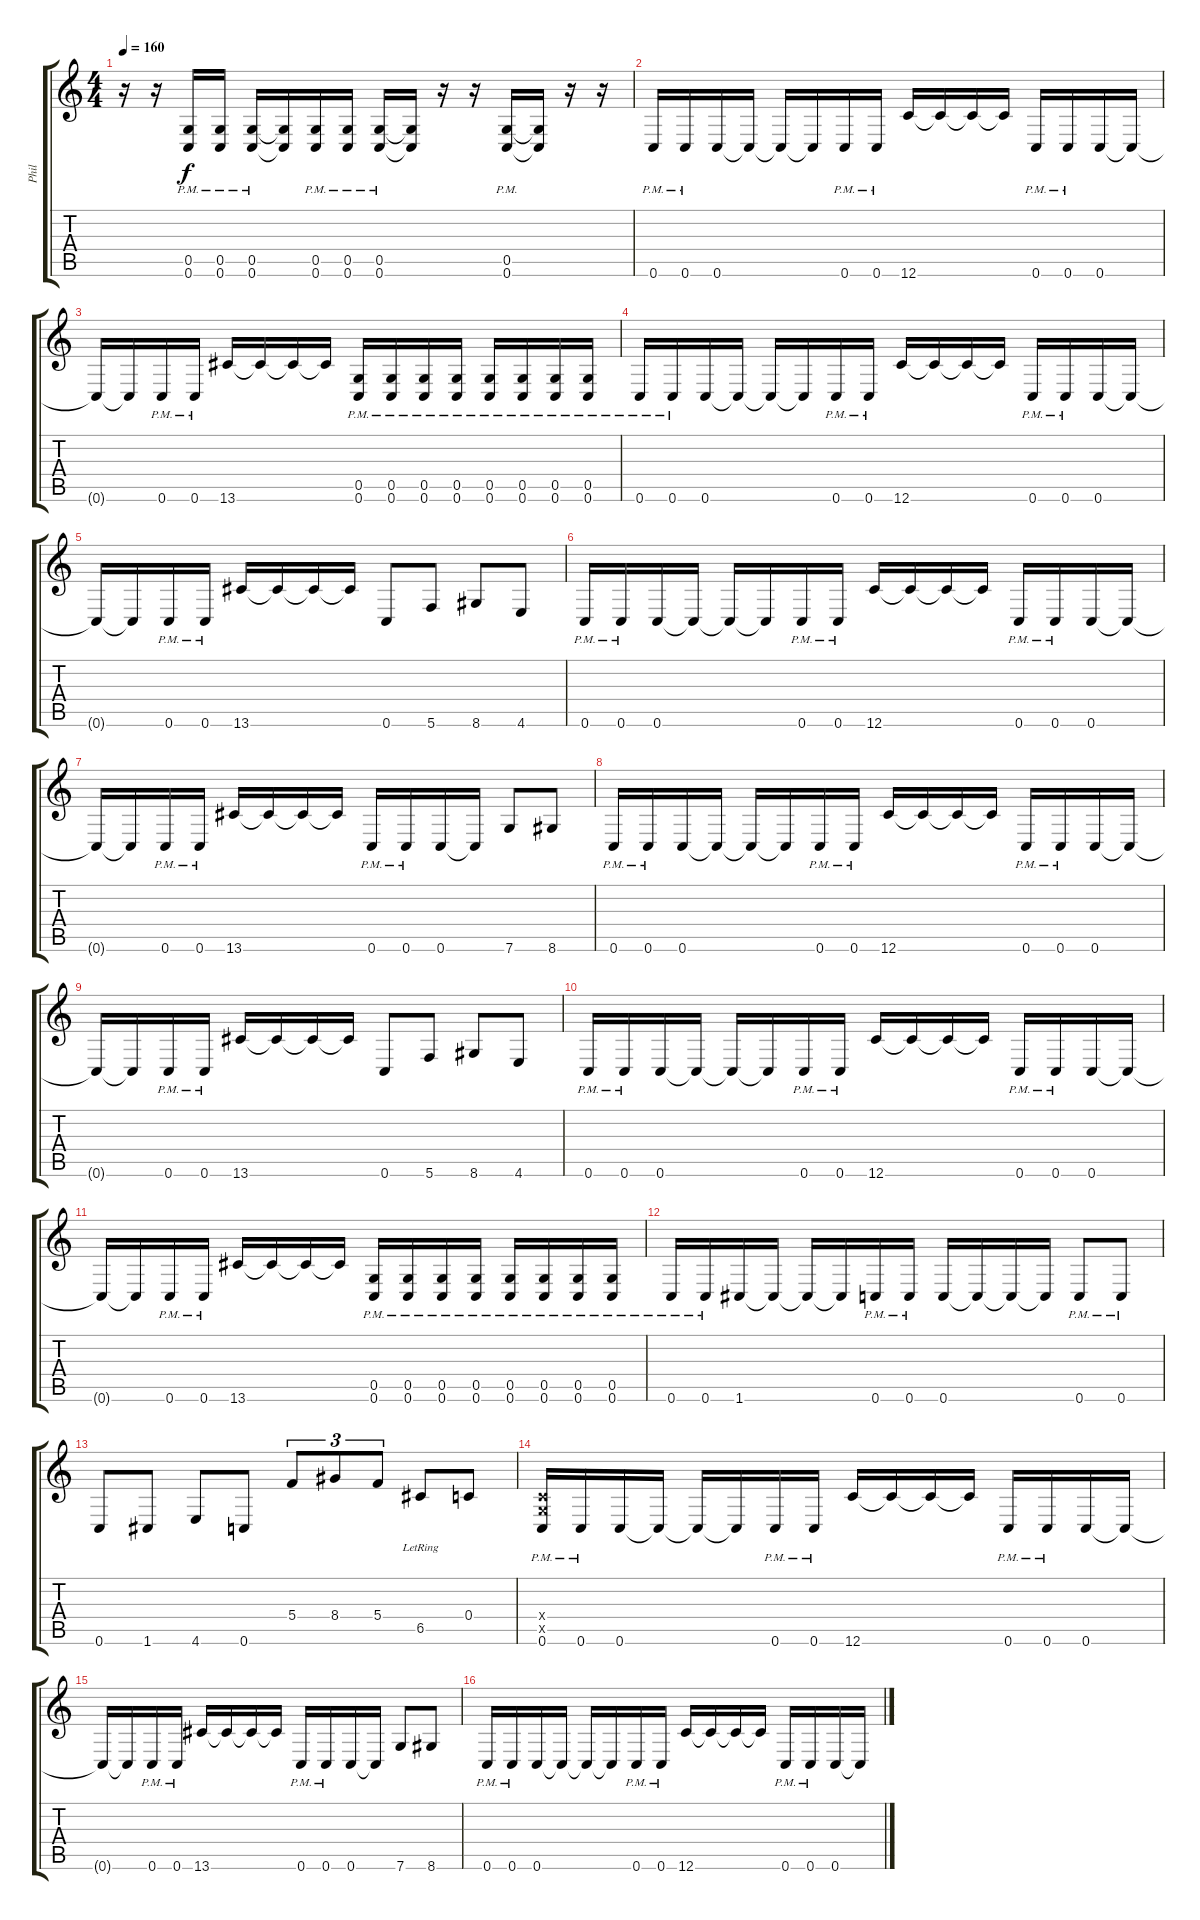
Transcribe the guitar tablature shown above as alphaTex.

\track ("Phil" "Phil") {instrument distortionguitar}
\staff {score tabs}
\tuning (D4 A3 F3 C3 G2 C2) {hide}
\ts (4 4)
\tempo 160
\clef g2
\ks c
r.16{dy f} r.16 (0.5{pm} 0.6{pm}).16 (0.5{pm} 0.6{pm}).16 (0.5{pm} 0.6{pm}).16 (0.5{t} 0.6{t}).16 (0.5{pm} 0.6{pm}).16 (0.5{pm} 0.6{pm}).16 (0.5{pm} 0.6{pm}).16 (0.5{t} 0.6{t}).16 r.16 r.16 (0.5{pm} 0.6{pm}).16 (0.5{t} 0.6{t}).16 r.16 r.16 |
0.6{pm}.16 0.6{pm}.16 0.6.16 0.6{t}.16 0.6{t}.16 0.6{t}.16 0.6{pm}.16 0.6{pm}.16 12.6.16 12.6{t}.16 12.6{t}.16 12.6{t}.16 0.6{pm}.16 0.6{pm}.16 0.6.16 0.6{t}.16 |
0.6{t}.16 0.6{t}.16 0.6{pm}.16 0.6{pm}.16 13.6.16 13.6{t}.16 13.6{t}.16 13.6{t}.16 (0.5{pm} 0.6{pm}).16 (0.5{pm} 0.6{pm}).16 (0.5{pm} 0.6{pm}).16 (0.5{pm} 0.6{pm}).16 (0.5{pm} 0.6{pm}).16 (0.5{pm} 0.6{pm}).16 (0.5{pm} 0.6{pm}).16 (0.5{pm} 0.6{pm}).16 |
0.6{pm}.16 0.6{pm}.16 0.6.16 0.6{t}.16 0.6{t}.16 0.6{t}.16 0.6{pm}.16 0.6{pm}.16 12.6.16 12.6{t}.16 12.6{t}.16 12.6{t}.16 0.6{pm}.16 0.6{pm}.16 0.6.16 0.6{t}.16 |
0.6{t}.16 0.6{t}.16 0.6{pm}.16 0.6{pm}.16 13.6.16 13.6{t}.16 13.6{t}.16 13.6{t}.16 0.6.8 5.6.8 8.6.8 4.6.8 |
0.6{pm}.16 0.6{pm}.16 0.6.16 0.6{t}.16 0.6{t}.16 0.6{t}.16 0.6{pm}.16 0.6{pm}.16 12.6.16 12.6{t}.16 12.6{t}.16 12.6{t}.16 0.6{pm}.16 0.6{pm}.16 0.6.16 0.6{t}.16 |
0.6{t}.16 0.6{t}.16 0.6{pm}.16 0.6{pm}.16 13.6.16 13.6{t}.16 13.6{t}.16 13.6{t}.16 0.6{pm}.16 0.6{pm}.16 0.6.16 0.6{t}.16 7.6.8 8.6.8 |
0.6{pm}.16 0.6{pm}.16 0.6.16 0.6{t}.16 0.6{t}.16 0.6{t}.16 0.6{pm}.16 0.6{pm}.16 12.6.16 12.6{t}.16 12.6{t}.16 12.6{t}.16 0.6{pm}.16 0.6{pm}.16 0.6.16 0.6{t}.16 |
0.6{t}.16 0.6{t}.16 0.6{pm}.16 0.6{pm}.16 13.6.16 13.6{t}.16 13.6{t}.16 13.6{t}.16 0.6.8 5.6.8 8.6.8 4.6.8 |
0.6{pm}.16 0.6{pm}.16 0.6.16 0.6{t}.16 0.6{t}.16 0.6{t}.16 0.6{pm}.16 0.6{pm}.16 12.6.16 12.6{t}.16 12.6{t}.16 12.6{t}.16 0.6{pm}.16 0.6{pm}.16 0.6.16 0.6{t}.16 |
0.6{t}.16 0.6{t}.16 0.6{pm}.16 0.6{pm}.16 13.6.16 13.6{t}.16 13.6{t}.16 13.6{t}.16 (0.5{pm} 0.6{pm}).16 (0.5{pm} 0.6{pm}).16 (0.5{pm} 0.6{pm}).16 (0.5{pm} 0.6{pm}).16 (0.5{pm} 0.6{pm}).16 (0.5{pm} 0.6{pm}).16 (0.5{pm} 0.6{pm}).16 (0.5{pm} 0.6{pm}).16 |
0.6{pm}.16 0.6{pm}.16 1.6.16 1.6{t}.16 1.6{t}.16 1.6{t}.16 0.6{pm}.16 0.6{pm}.16 0.6.16 0.6{t}.16 0.6{t}.16 0.6{t}.16 0.6{pm}.8 0.6{pm}.8 |
0.6.8 1.6.8 4.6.8 0.6.8 5.4.8{tu (3 2)} 8.4.8{tu (3 2)} 5.4.8{tu (3 2)} 6.5{lr}.8 0.4.8 |
(0.4{x} 0.5{x} 0.6{pm}).16 0.6{pm}.16 0.6.16 0.6{t}.16 0.6{t}.16 0.6{t}.16 0.6{pm}.16 0.6{pm}.16 12.6.16 12.6{t}.16 12.6{t}.16 12.6{t}.16 0.6{pm}.16 0.6{pm}.16 0.6.16 0.6{t}.16 |
0.6{t}.16 0.6{t}.16 0.6{pm}.16 0.6{pm}.16 13.6.16 13.6{t}.16 13.6{t}.16 13.6{t}.16 0.6{pm}.16 0.6{pm}.16 0.6.16 0.6{t}.16 7.6.8 8.6.8 |
0.6{pm}.16 0.6{pm}.16 0.6.16 0.6{t}.16 0.6{t}.16 0.6{t}.16 0.6{pm}.16 0.6{pm}.16 12.6.16 12.6{t}.16 12.6{t}.16 12.6{t}.16 0.6{pm}.16 0.6{pm}.16 0.6.16 0.6{t}.16
